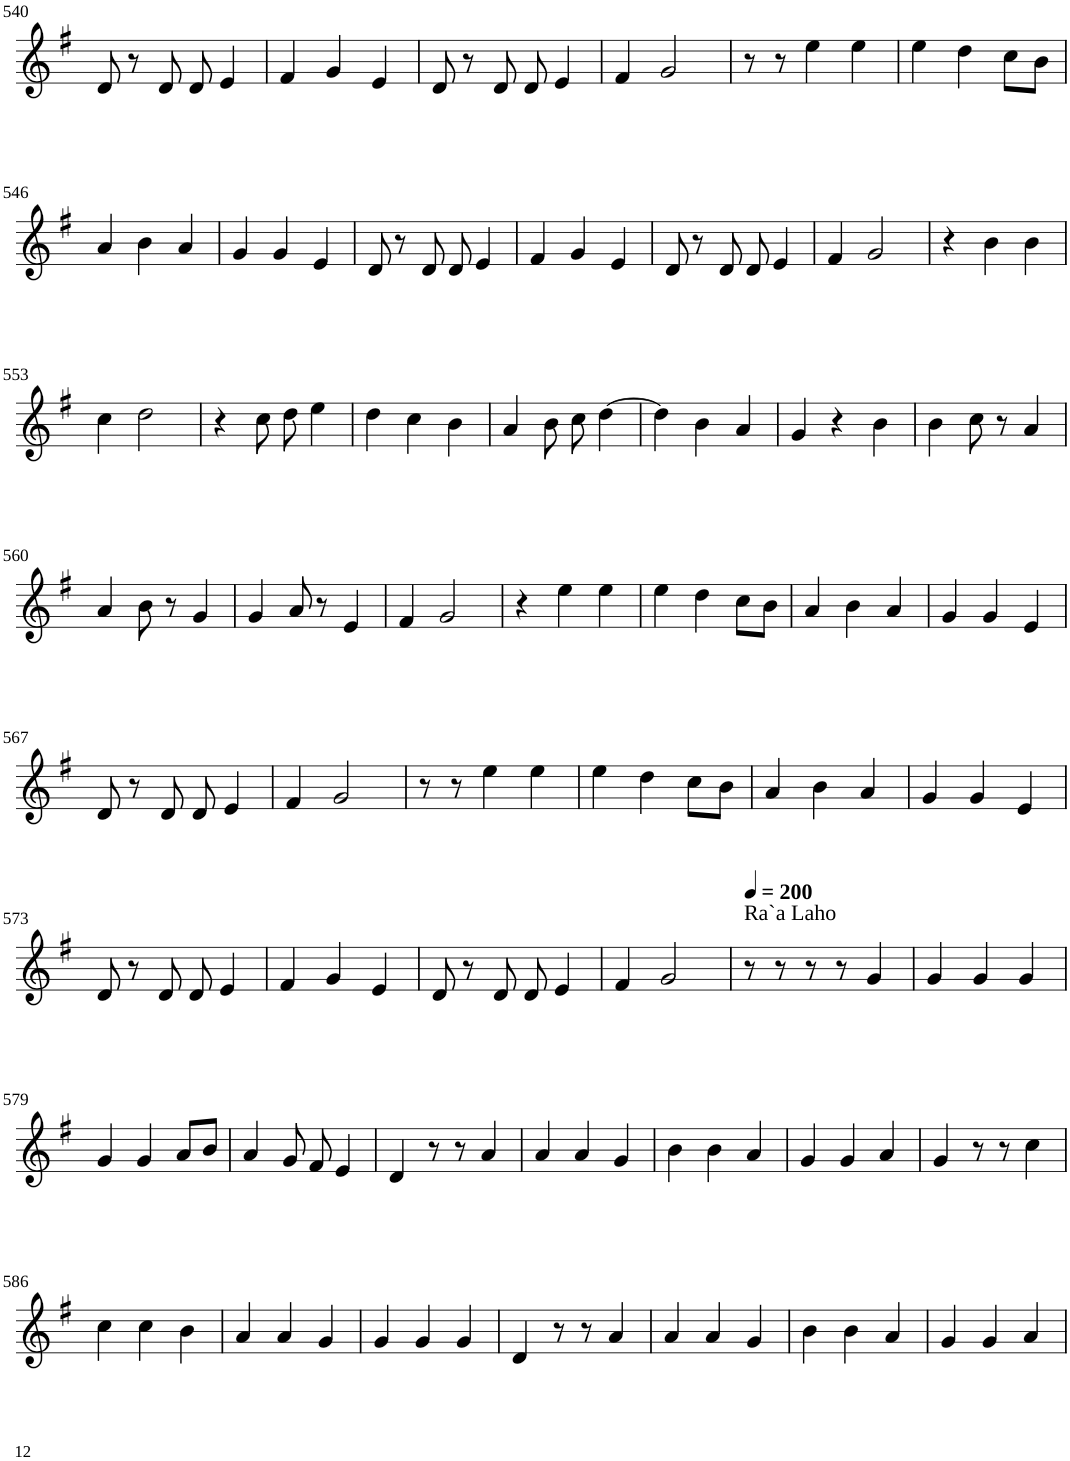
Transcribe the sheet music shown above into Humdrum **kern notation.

**kern
*part1
*staff1
*I"Violin
!!LO:PB:g=z
*clefG2
*k[f#]
*G:
*M6/8
=540
8d/
8r
8d/
8d/
4e/
=541
4f#/
4g/
4e/
=542
8d/
8r
8d/
8d/
4e/
=543
4f#/
2g/
=544
8r
8r
4ee\
4ee\
=545
4ee\
4dd\
8cc\L
8b\J
!!LO:LB:g=z
=546
4a/
4b\
4a/
=547
4g/
4g/
4e/
=548
8d/
8r
8d/
8d/
4e/
=549
4f#/
4g/
4e/
=550
8d/
8r
8d/
8d/
4e/
=551
4f#/
2g/
=552
4r
4b\
4b\
!!LO:LB:g=z
=553
4cc\
2dd\
=554
4r
8cc\
8dd\
4ee\
=555
4dd\
4cc\
4b\
=556
4a/
8b\
8cc\
[4dd\
=557
4dd\]
4b\
4a/
=558
4g/
4r
4b\
=559
4b\
8cc\
8r
4a/
!!LO:LB:g=z
=560
4a/
8b\
8r
4g/
=561
4g/
8a/
8r
4e/
=562
4f#/
2g/
=563
4r
4ee\
4ee\
=564
4ee\
4dd\
8cc\L
8b\J
=565
4a/
4b\
4a/
=566
4g/
4g/
4e/
!!LO:LB:g=z
=567
8d/
8r
8d/
8d/
4e/
=568
4f#/
2g/
=569
8r
8r
4ee\
4ee\
=570
4ee\
4dd\
8cc\L
8b\J
=571
4a/
4b\
4a/
=572
4g/
4g/
4e/
!!LO:LB:g=z
=573
8d/
8r
8d/
8d/
4e/
=574
4f#/
4g/
4e/
=575
8d/
8r
8d/
8d/
4e/
=576
4f#/
2g/
=577
*MM200
!LO:TX:a:t=Ra`a Laho
8r
8r
8r
8r
4g/
=578
4g/
4g/
4g/
!!LO:LB:g=z
=579
4g/
4g/
8a/L
8b/J
=580
4a/
8g/
8f#/
4e/
=581
4d/
8r
8r
4a/
=582
4a/
4a/
4g/
=583
4b\
4b\
4a/
=584
4g/
4g/
4a/
=585
4g/
8r
8r
4cc\
!!LO:LB:g=z
=586
4cc\
4cc\
4b\
=587
4a/
4a/
4g/
=588
4g/
4g/
4g/
=589
4d/
8r
8r
4a/
=590
4a/
4a/
4g/
=591
4b\
4b\
4a/
=592
4g/
4g/
4a/
=
*-
